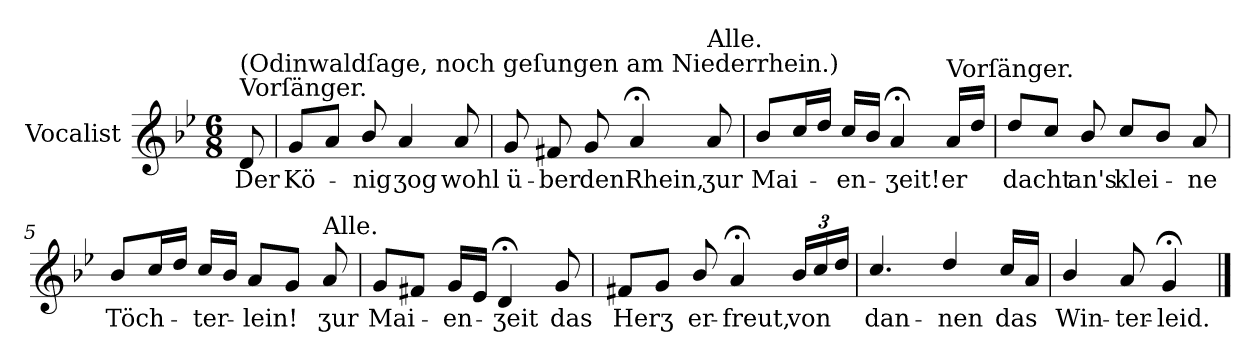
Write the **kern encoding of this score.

**kern	**text
*part1	*part1
*staff1	*staff1
*I"Vocalist	*
*k[b-e-]	*
*g:	*
*M6/8	*
=	=
!LO:TX:a:t=Vorſänger.	!
!LO:TX:a:t=(Odinwaldſage, noch geſungen am Niederrhein.)	!
8d	Der
=1	=1
8gL	Kö-
8aJ	.
8b-/	-nig
4a	ʒog
8a	wohl
=2	=2
8g	ü-
8f#X	-ber
8g	den
4a;<	Rhein,
!LO:TX:a:t=Alle.	!
8a	ʒur
=3	=3
8b-/L	Mai-
16ccL	.
16ddJJ	.
16cc/LL	-en-
16b-JJ	.
4a;<	-ʒeit!
!LO:TX:a:t=Vorſänger.	!
16a/LL	er
16ddJJ	.
=4	=4
8dd/L	dacht
8ccJ	.
8b-/	an's
8cc/L	klei-
8b-J	.
8a	-ne
=5	=5
8b-/L	Töch-
16ccL	.
16ddJJ	.
16cc/LL	-ter-
16b-JJ	.
8aL	-lein!
8gJ	.
!LO:TX:a:t=Alle.	!
8a	ʒur
=6	=6
8gL	Mai-
8f#XJ	.
16gLL	-en-
16e-JJ	.
4d;<	-ʒeit
8g	das
=7	=7
8f#XL	Herʒ
8gJ	.
8b-/	er-
4a;<	-freut,
24b-/LL	von
24cc	.
24ddJJ	.
=8	=8
4.cc/	dan-
4dd/	-nen
16cc/LL	das
16aJJ	.
=9	=9
4b-/	Win-
8a	-ter-
4g;<	-leid.
==	==
*-	*-
